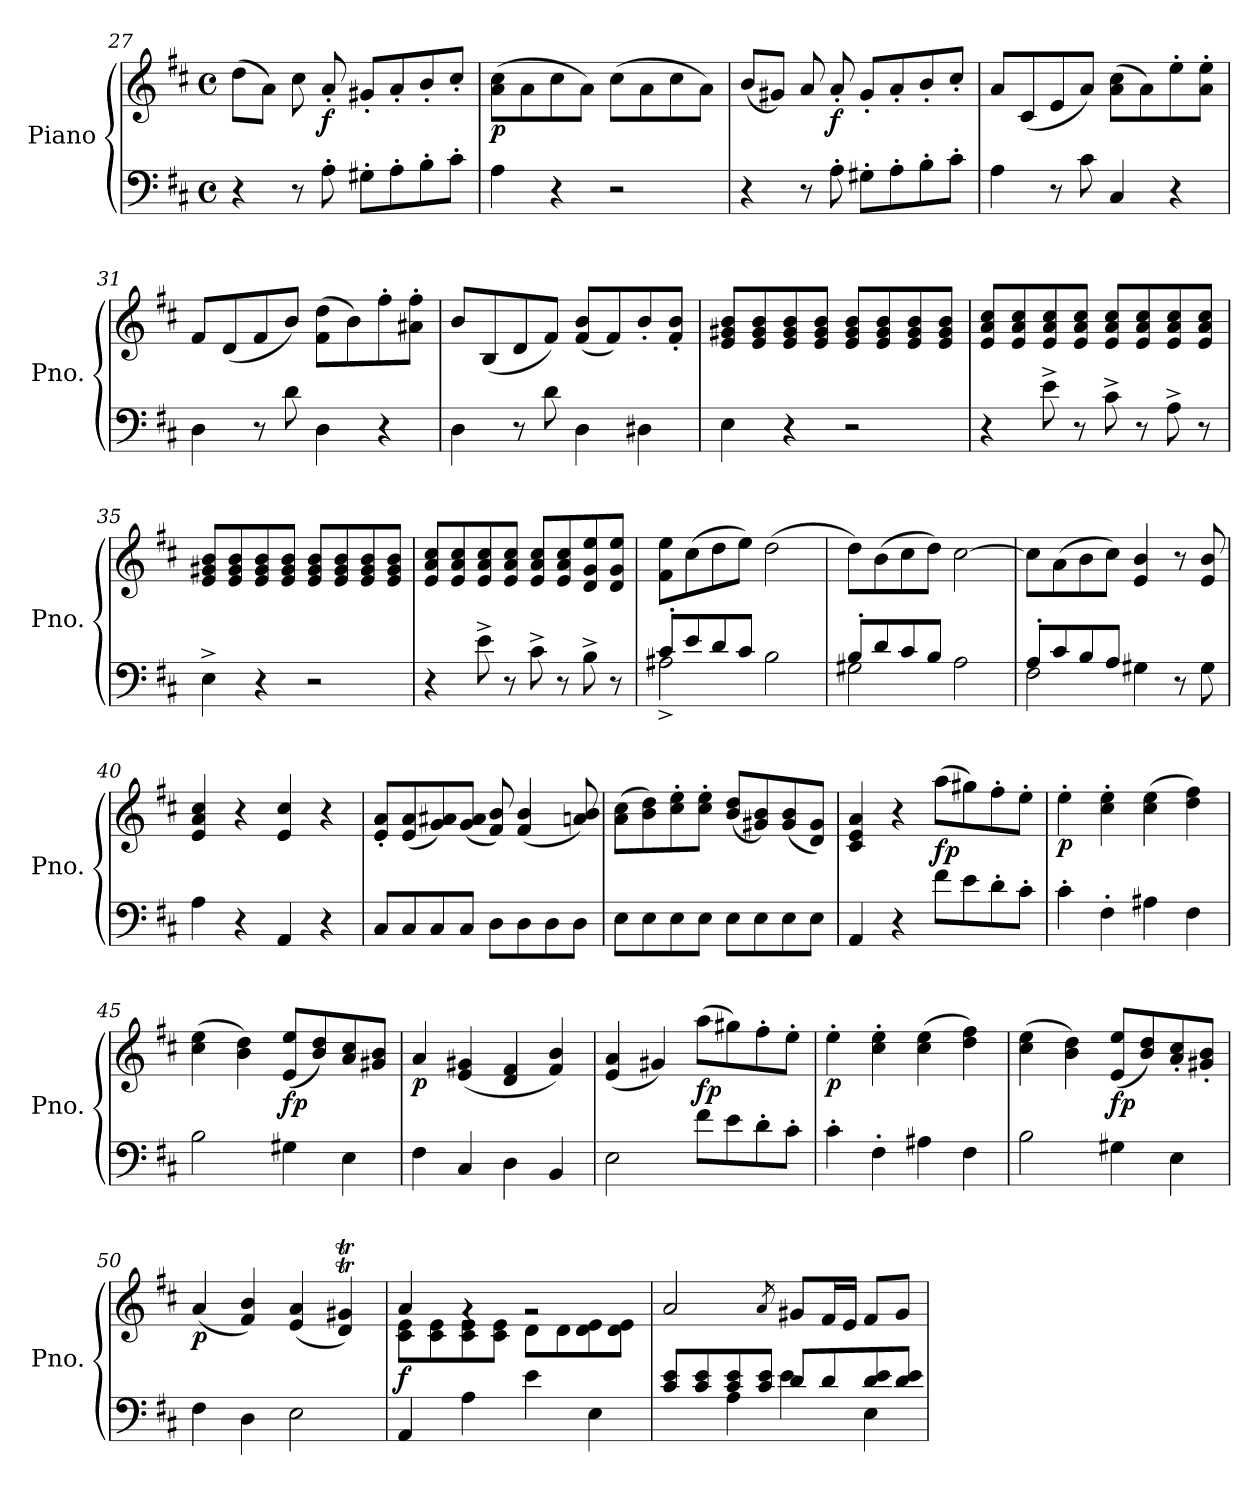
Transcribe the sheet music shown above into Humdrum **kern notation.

**kern	**kern	**dynam
*part1	*part1	*part1
*staff2	*staff1	*staff1/2
*I"Piano	*	*
*I'Pno.	*	*
*clefF4	*clefG2	*
*k[f#c#]	*k[f#c#]	*
*M4/4	*M4/4	*
*met(c)	*met(c)	*
=27	=27	=27
4r	(>8dd\L	.
.	8a\J)	.
8r	8cc#\	.
!	!	!LO:DY:b
8A'\	8a'/	f
8G#X'\L	8g#X'/L	.
8A'\	8a'/	.
8B'\	8b'/	.
8c#'\J	8cc#'/J	.
=28	=28	=28
!	!	!LO:DY:b
4A\	(>8a\ 8cc#\L	p
.	8a\	.
4r	8cc#\	.
.	8a\J)	.
2r	(>8cc#\L	.
.	8a\	.
.	8cc#\	.
.	8a\J)	.
=29	=29	=29
4r	(<8b/L	.
.	8g#X/J)	.
8r	8a/	.
!	!	!LO:DY:b
8A'\	8a'/	f
8G#X'\L	8g#'/L	.
8A'\	8a'/	.
8B'\	8b'/	.
8c#'\J	8cc#'/J	.
=30	=30	=30
4A\	8a/L	.
.	(<8c#/	.
8r	8e/	.
8c#\	8a/J)	.
4C#/	(>8a\ 8cc#\L	.
.	8a\)	.
4r	8ee'\	.
.	8a\' 8ee\'J	.
!!LO:LB:g=z
=31	=31	=31
4D\	8f#/L	.
.	(<8d/	.
8r	8f#/	.
8d\	8b/J)	.
4D\	(>8f#\ 8dd\L	.
.	8b\)	.
4r	8ff#'\	.
.	8a#X\' 8ff#\'J	.
=32	=32	=32
4D\	8b/L	.
.	(<8B/	.
8r	8d/	.
8d\	8f#/J)	.
4D\	(<8f#/ 8b/L	.
.	8f#/)	.
4D#X\	8b'/	.
.	8f#/' 8b/'J	.
=33	=33	=33
4E\	8e/ 8g#X/ 8b/L	.
.	8e/ 8g#/ 8b/	.
4r	8e/ 8g#/ 8b/	.
.	8e/ 8g#/ 8b/J	.
2r	8e/ 8g#/ 8b/L	.
.	8e/ 8g#/ 8b/	.
.	8e/ 8g#/ 8b/	.
.	8e/ 8g#/ 8b/J	.
=34	=34	=34
4r	8e/ 8a/ 8cc#/L	.
.	8e/ 8a/ 8cc#/	.
8e^\	8e/ 8a/ 8cc#/	.
8r	8e/ 8a/ 8cc#/J	.
8c#^\	8e/ 8a/ 8cc#/L	.
8r	8e/ 8a/ 8cc#/	.
8A^\	8e/ 8a/ 8cc#/	.
8r	8e/ 8a/ 8cc#/J	.
=35	=35	=35
4E^\	8e/ 8g#X/ 8b/L	.
.	8e/ 8g#/ 8b/	.
4r	8e/ 8g#/ 8b/	.
.	8e/ 8g#/ 8b/J	.
2r	8e/ 8g#/ 8b/L	.
.	8e/ 8g#/ 8b/	.
.	8e/ 8g#/ 8b/	.
.	8e/ 8g#/ 8b/J	.
!!LO:LB:g=z
=36	=36	=36
4r	8e/ 8a/ 8cc#/L	.
.	8e/ 8a/ 8cc#/	.
8e^\	8e/ 8a/ 8cc#/	.
8r	8e/ 8a/ 8cc#/J	.
8c#^\	8e/ 8a/ 8cc#/L	.
8r	8e/ 8a/ 8cc#/	.
8B^\	8d/ 8g/ 8ee/	.
8r	8d/ 8g/ 8ee/J	.
=37	=37	=37
*^	*	*
8c#'/L	2A#X^\	8f#\ 8ee\L	.
8e/	.	(>8cc#\	.
8d/	.	8dd\	.
8c#/J	.	8ee\J)	.
2ryy	2B\	(>2dd\	.
=38	=38	=38	=38
8B'/L	2G#X\	8dd\L)	.
8d/	.	(>8b\	.
8c#/	.	8cc#\	.
8B/J	.	8dd\J)	.
2ryy	2A\	[2cc#\	.
=39	=39	=39	=39
8A'/L	2F#\	8cc#\L]	.
8c#/	.	(>8a\	.
8B/	.	8b\	.
8A/J	.	8cc#\J)	.
2ryy	4G#X\	4e/ 4b/	.
.	8r	8r	.
.	8G#\	8e/ 8b/	.
*v	*v	*	*
=40	=40	=40
4A\	4e/ 4a/ 4cc#/	.
4r	4r	.
4AA/	4e/ 4cc#/	.
4r	4r	.
!!LO:LB:g=z
=41	=41	=41
8C#/L	8e/' 8a/'L	.
8C#/	(<8e/ 8a/	.
8C#/	8g/ 8a#X/)	.
8C#/J	(<8g/ 8a#/J	.
8D\L	8f#/ 8b/)	.
8D\	(<4f#/ 4b/	.
8D\	.	.
8D\J	8an/ 8b/)	.
=42	=42	=42
8E\L	(>8a\ 8cc#\L	.
8E\	8b\ 8dd\)	.
8E\	8cc#\' 8ee\'	.
8E\J	8cc#\' 8ee\'J	.
8E\L	(<8b/ 8dd/L	.
8E\	8g#X/ 8b/)	.
8E\	(<8g#/ 8b/	.
8E\J	8d/ 8g#/J)	.
!!LO:PB:g=z
=43	=43	=43
4AA/	4c#/ 4e/ 4a/	.
4r	4r	.
!	!	!LO:DY:a=2
8f#\L	(>8aa\L	fp
8e\	8gg#X\)	.
8d'\	8ff#'\	.
8c#'\J	8ee'\J	.
=44	=44	=44
!	!	!LO:DY:b
4c#'\	4ee'\	p
4F#'\	4cc#\' 4ee\'	.
4A#X\	(>4cc#\ 4ee\	.
4F#\	4dd\ 4ff#\)	.
=45	=45	=45
2B\	(>4cc#\ 4ee\	.
.	4b\ 4dd\)	.
!	!	!LO:DY:b
4G#X\	(<8e/ 8ee/L	fp
.	8b/ 8dd/)	.
4E\	8a/ 8cc#/	.
.	8g#X/ 8b/J	.
=46	=46	=46
!	!	!LO:DY:b
4F#\	4a/	p
4C#/	(<4e/ 4g#X/	.
4D\	4d/ 4f#/	.
4BB/	4f#/ 4b/)	.
=47	=47	=47
2E\	(<4e/ 4a/	.
.	4g#X/)	.
!	!	!LO:DY:b
8f#\L	(>8aa\L	fp
8e\	8gg#X\)	.
8d'\	8ff#'\	.
8c#'\J	8ee'\J	.
=48	=48	=48
!	!	!LO:DY:b
4c#'\	4ee'\	p
4F#'\	4cc#\' 4ee\'	.
4A#X\	(>4cc#\ 4ee\	.
4F#\	4dd\ 4ff#\)	.
!!LO:LB:g=z
=49	=49	=49
2B\	(>4cc#\ 4ee\	.
.	4b\ 4dd\)	.
!	!	!LO:DY:b
4G#X\	(<8e/ 8ee/L	fp
.	8b/ 8dd/)	.
4E\	8a/' 8cc#/'	.
.	8g#X/' 8b/'J	.
=50	=50	=50
!	!	!LO:DY:b
4F#\	(<4a/	p
4D\	4f#/ 4b/)	.
2E\	(<4e/ 4a/	.
.	4d/T 4g#X/T)	.
=51	=51	=51
*	*^	*
!	!	!	!LO:DY:b
4AA/	4a/	8c#\ 8e\L	f
.	.	8c#\ 8e\	.
4A\	4rg	8c#\ 8e\	.
.	.	8c#\ 8e\J	.
4e\	2rg	8d\L	.
.	.	8d\	.
4E\	.	8d\ 8e\	.
.	.	8d\ 8e\J	.
*	*v	*v	*
=52	=52	=52
*^	*	*
8c#/ 8e/L	4ryy	2a/	.
8c#/ 8e/	.	.	.
8c#/ 8e/	4A\	.	.
8c#/ 8e/J	.	.	.
.	.	8qa/	.
8d/L	4e\	8g#X/L	.
8d/	.	16f#/L	.
.	.	16e/JJ	.
8d/ 8e/	4E\	8f#/L	.
8d/ 8e/J	.	8g#/J	.
*v	*v	*	*
=	=	=
*-	*-	*-
